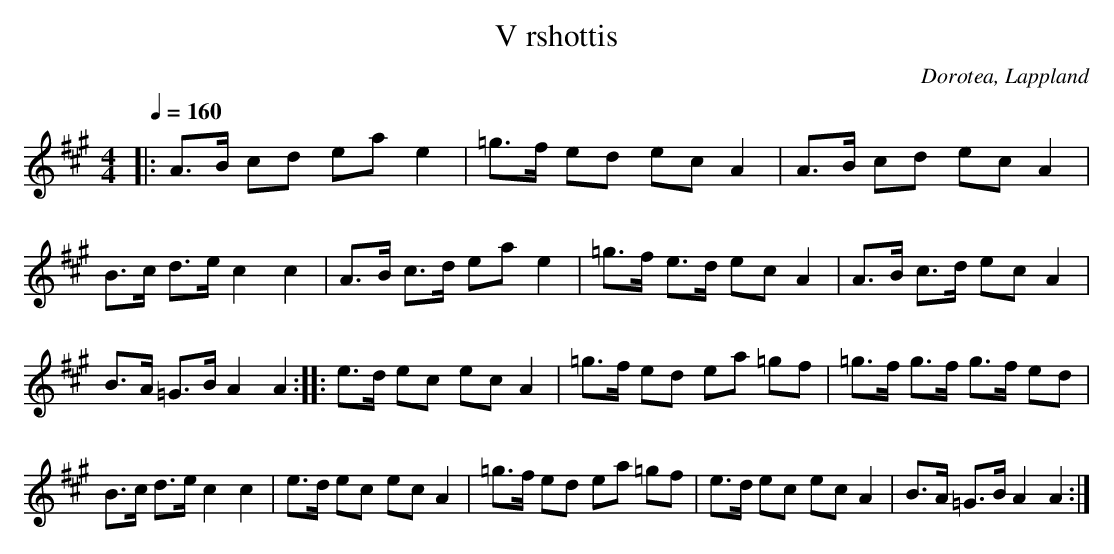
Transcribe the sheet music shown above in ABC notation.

X:1
T:V rshottis
O:Dorotea, Lappland
M:4/4
L:1/16
Q:1/4=160
K:A
|: A3B c2d2 e2a2 e4 | =g3f e2d2 e2c2 A4 | A3B c2d2 e2c2 A4 |B3c d3e c4 c4  | A3B c3d e2a2 e4 | =g3f e3d e2c2 A4 | A3B c3d e2c2 A4 |B3A =G3B A4 A4:||:  e3d e2c2  e2c2 A4 | =g3f e2d2 e2a2 =g2f2 | =g3f g3f g3f e2d2 |B3c d3e c4 c4  |e3d e2c2 e2c2 A4 | =g3f e2d2 e2a2 =g2f2 |e3d e2c2 e2c2 A4 |B3A =G3B A4 A4 :|
